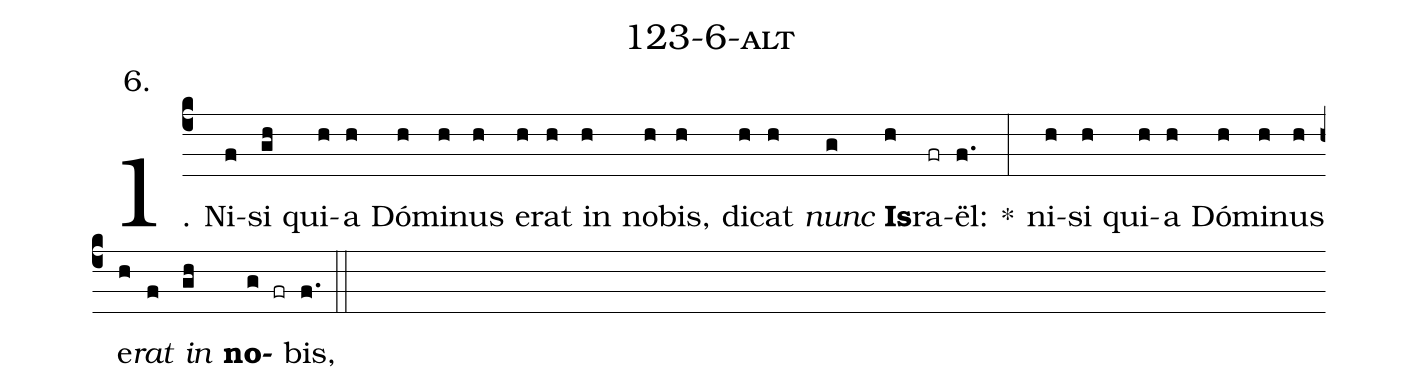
name: 123-6-alt;
annotation: 6.;
%%
(c4)1. Ni(f)si(gh) qui(h)a(h) Dó(h)mi(h)nus(h) e(h)rat(h) in(h) no(h)bis,(h) di(h)cat(h) <i>nunc</i>(g) <b>Is</b>(h)ra(fr)ël:(f.) *(:) ni(h)si(h) qui(h)a(h) Dó(h)mi(h)nus(h) e(h)<i>rat</i>(f) <i>in</i>(gh) <b>no</b>(g fr)bis,(f.) (::)
